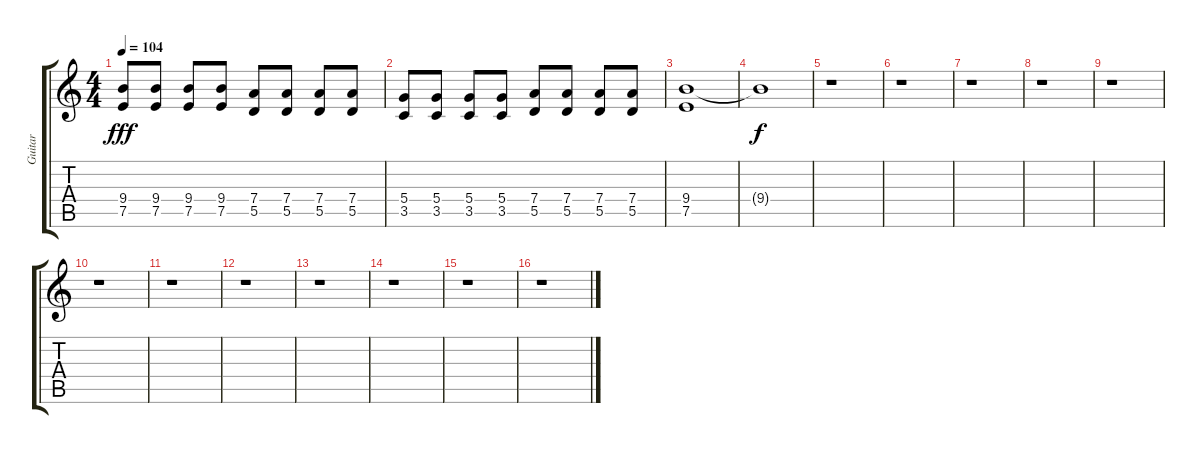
\track ("Guitar" "Guitar") {instrument overdrivenguitar}
\staff {score tabs}
\tuning (E4 B3 G3 D3 A2 E2) {hide}
\ts (4 4)
\tempo 104
\clef g2
\ks c
(9.4 7.5).8{dy fff} (9.4 7.5).8 (9.4 7.5).8 (9.4 7.5).8 (7.4 5.5).8 (7.4 5.5).8 (7.4 5.5).8 (7.4 5.5).8 |
(5.4 3.5).8 (5.4 3.5).8 (5.4 3.5).8 (5.4 3.5).8 (7.4 5.5).8 (7.4 5.5).8 (7.4 5.5).8 (7.4 5.5).8 |
(9.4 7.5).1 |
9.4{t}.1{dy f} |
r.1 |
r.1 |
r.1 |
r.1 |
r.1 |
r.1 |
r.1 |
r.1 |
r.1 |
r.1 |
r.1 |
r.1
